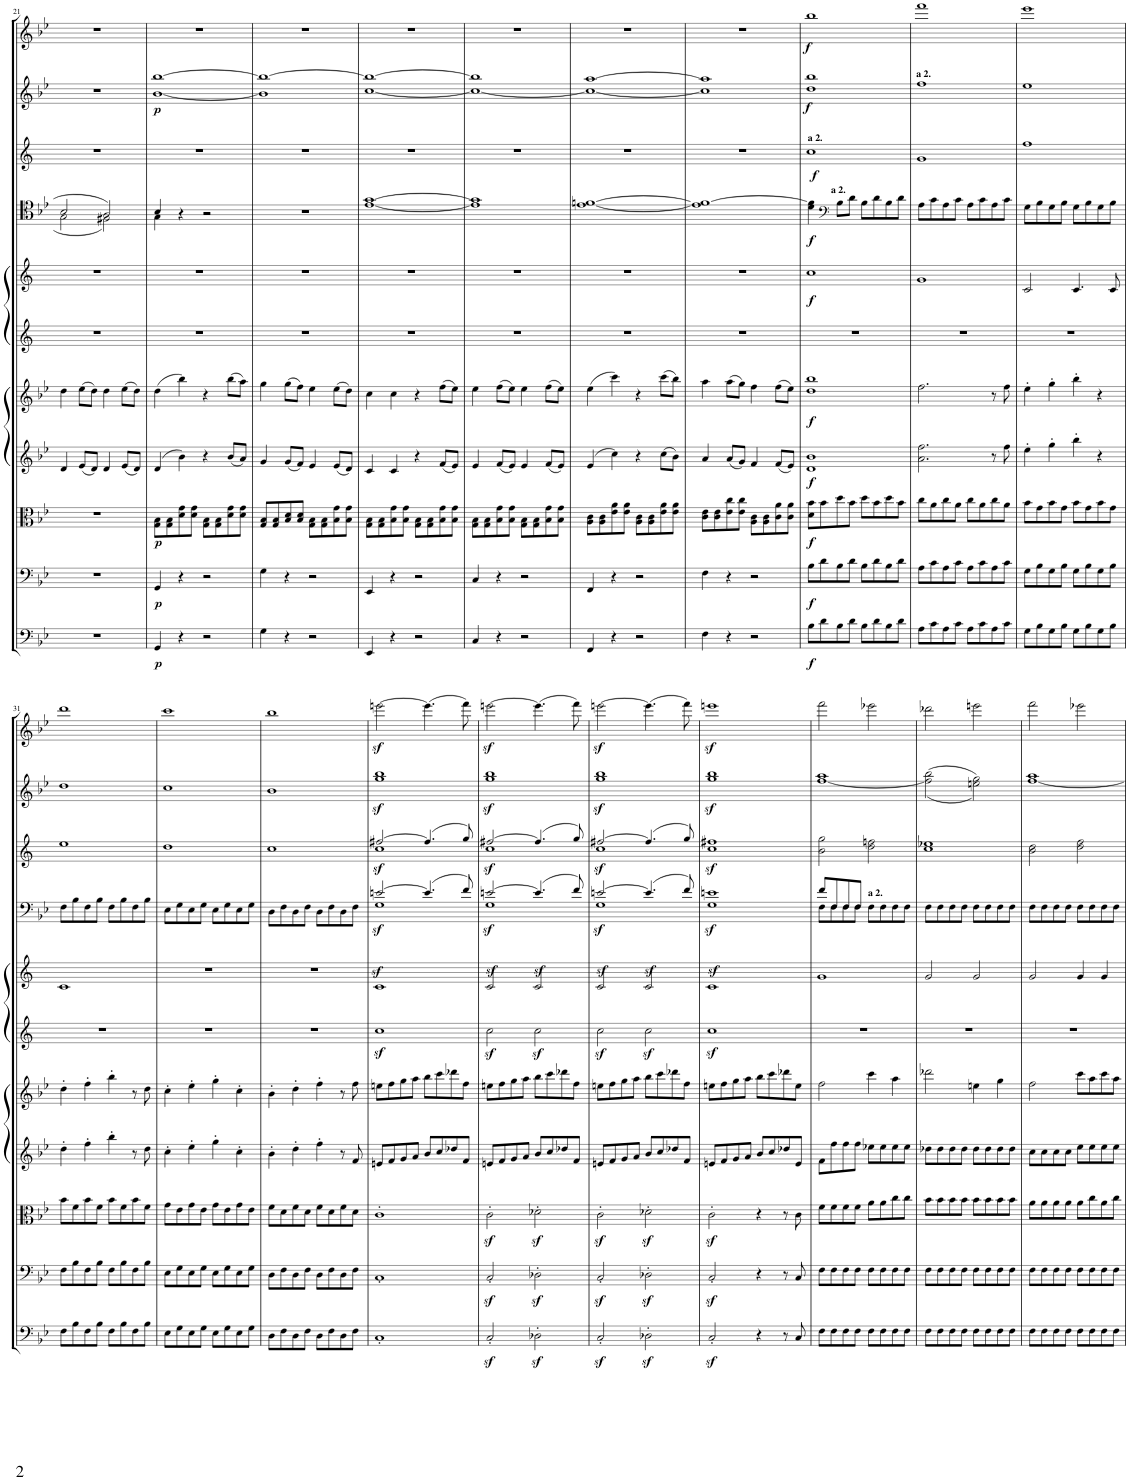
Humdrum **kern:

**kern	**dynam	**kern	**dynam	**kern	**dynam	**kern	**dynam	**kern	**dynam	**kern	**kern	**dynam	**kern	**dynam	**kern	**dynam	**kern	**dynam	**kern	**dynam
*part11	*part11	*part10	*part10	*part9	*part9	*part8	*part8	*part7	*part7	*part6	*part5	*part5	*part4	*part4	*part3	*part3	*part2	*part2	*part1	*part1
*staff11	*staff11	*staff10	*staff10	*staff9	*staff9	*staff8	*staff8	*staff7	*staff7	*staff6	*staff5	*staff5	*staff4	*staff4	*staff3	*staff3	*staff2	*staff2	*staff1	*staff1
*I"Contrabasso.	*	*I"Violoncello.	*	*I"Viola.	*	*I"Violino II.	*	*I"Violino I.	*	*I"Corno in G.	*I"Corno in B.	*	*I"Fagotti.	*	*I"Clarinetti in B.	*	*I"Oboi.	*	*I"Flauto.	*
*	*	*	*	*	*	*	*	*	*	*	*	*	*	*	*I'Cl	*	*I'Ob	*	*I'Fl	*
!!LO:PB:g=z
*clefF4	*	*clefF4	*	*clefC3	*	*clefG2	*	*clefG2	*	*clefG2	*clefG2	*	*clefC4	*	*clefG2	*	*clefG2	*	*clefG2	*
*Trd7c12	*	*	*	*	*	*	*	*	*	*Trd3c5	*Trd4c7	*	*	*	*Trd1c2	*	*	*	*	*
*k[b-e-]	*	*k[b-e-]	*	*k[b-e-]	*	*k[b-e-]	*	*k[b-e-]	*	*k[b-e-a-]	*k[]	*	*k[b-e-]	*	*k[]	*	*k[b-e-]	*	*k[b-e-]	*
*M2/2	*	*M2/2	*	*M2/2	*	*M2/2	*	*M2/2	*	*M2/2	*M2/2	*	*M2/2	*	*M2/2	*	*M2/2	*	*M2/2	*
*met(c|)	*	*met(c|)	*	*met(c|)	*	*met(c|)	*	*met(c|)	*	*met(c|)	*met(c|)	*	*met(c|)	*	*met(c|)	*	*met(c|)	*	*met(c|)	*
=21	=21	=21	=21	=21	=21	=21	=21	=21	=21	=21	=21	=21	=21	=21	=21	=21	=21	=21	=21	=21
*	*	*	*	*	*	*	*	*	*	*	*	*	*^	*	*	*	*	*	*	*
1r	.	1r	.	1r	.	4d'~/	.	4dd'~\	.	1r	1r	.	2B-/	2G\	.	1r	.	1r	.	1r	.
.	.	.	.	.	.	(8e-/L	.	(8ee-\L	.	.	.	.	.	.	.	.	.	.	.	.	.
.	.	.	.	.	.	8d/J)	.	8dd\J)	.	.	.	.	.	.	.	.	.	.	.	.	.
.	.	.	.	.	.	4d'~/	.	4dd'~\	.	.	.	.	2A/	2F#X\	.	.	.	.	.	.	.
.	.	.	.	.	.	(8e-/L	.	(8ee-\L	.	.	.	.	.	.	.	.	.	.	.	.	.
.	.	.	.	.	.	8d/J)	.	8dd\J)	.	.	.	.	.	.	.	.	.	.	.	.	.
=22	=22	=22	=22	=22	=22	=22	=22	=22	=22	=22	=22	=22	=22	=22	=22	=22	=22	=22	=22	=22	=22
!	!LO:DY:b	!	!LO:DY:b	!	!LO:DY:b	!	!	!	!	!	!	!	!	!	!	!	!	!	!LO:DY:b	!	!
4GG/	p	4GG/	p	8G\' 8B-\'L	p	(4d/	.	(4dd\	.	1r	1r	.	4B-/	4G\	.	1r	.	[1b- [1bb-	p	1r	.
.	.	.	.	8G\' 8B-\'	.	.	.	.	.	.	.	.	.	.	.	.	.	.	.	.	.
4r	.	4r	.	8d\' 8g\'	.	4b-\)	.	4bb-\)	.	.	.	.	4r	2.ryy	.	.	.	.	.	.	.
.	.	.	.	8d\' 8g\'J	.	.	.	.	.	.	.	.	.	.	.	.	.	.	.	.	.
2r	.	2r	.	8G\' 8B-\'L	.	4r	.	4r	.	.	.	.	2r	.	.	.	.	.	.	.	.
.	.	.	.	8G\' 8B-\'	.	.	.	.	.	.	.	.	.	.	.	.	.	.	.	.	.
.	.	.	.	8d\' 8g\'	.	(8b-/L	.	(8bb-\L	.	.	.	.	.	.	.	.	.	.	.	.	.
.	.	.	.	8d\' 8g\'J	.	8a/J)	.	8aa\J)	.	.	.	.	.	.	.	.	.	.	.	.	.
*	*	*	*	*	*	*	*	*	*	*	*	*	*v	*v	*	*	*	*	*	*	*
=23	=23	=23	=23	=23	=23	=23	=23	=23	=23	=23	=23	=23	=23	=23	=23	=23	=23	=23	=23	=23
4G\	.	4G\	.	8G/' 8B-/'L	.	4g'~/	.	4gg'~\	.	1r	1r	.	1r	.	1r	.	1b-] 1bb-_	.	1r	.
.	.	.	.	8G/' 8B-/'	.	.	.	.	.	.	.	.	.	.	.	.	.	.	.	.
4r	.	4r	.	8B-/' 8d/'	.	(8g/L	.	(8gg\L	.	.	.	.	.	.	.	.	.	.	.	.
.	.	.	.	8B-/' 8d/'J	.	8f/J)	.	8ff\J)	.	.	.	.	.	.	.	.	.	.	.	.
2r	.	2r	.	8G\' 8B-\'L	.	4e-'~/	.	4ee-'~\	.	.	.	.	.	.	.	.	.	.	.	.
.	.	.	.	8G\' 8B-\'	.	.	.	.	.	.	.	.	.	.	.	.	.	.	.	.
.	.	.	.	8B-\' 8g\'	.	(8e-/L	.	(8ee-\L	.	.	.	.	.	.	.	.	.	.	.	.
.	.	.	.	8B-\' 8g\'J	.	8d/J)	.	8dd\J)	.	.	.	.	.	.	.	.	.	.	.	.
=24	=24	=24	=24	=24	=24	=24	=24	=24	=24	=24	=24	=24	=24	=24	=24	=24	=24	=24	=24	=24
4EE-/	.	4EE-/	.	8G\' 8B-\'L	.	4c'~/	.	4cc'~\	.	1r	1r	.	[1e- [1g	.	1r	.	[1cc 1bb-_	.	1r	.
.	.	.	.	8G\' 8B-\'	.	.	.	.	.	.	.	.	.	.	.	.	.	.	.	.
4r	.	4r	.	8B-\' 8g\'	.	4c/	.	4cc\	.	.	.	.	.	.	.	.	.	.	.	.
.	.	.	.	8B-\' 8g\'J	.	.	.	.	.	.	.	.	.	.	.	.	.	.	.	.
2r	.	2r	.	8G\' 8B-\'L	.	4r	.	4r	.	.	.	.	.	.	.	.	.	.	.	.
.	.	.	.	8G\' 8B-\'	.	.	.	.	.	.	.	.	.	.	.	.	.	.	.	.
.	.	.	.	8B-\' 8g\'	.	(8f/L	.	(8ff\L	.	.	.	.	.	.	.	.	.	.	.	.
.	.	.	.	8B-\' 8g\'J	.	8e-/J)	.	8ee-\J)	.	.	.	.	.	.	.	.	.	.	.	.
=25	=25	=25	=25	=25	=25	=25	=25	=25	=25	=25	=25	=25	=25	=25	=25	=25	=25	=25	=25	=25
4C/	.	4C/	.	8G\' 8B-\'L	.	4e-'~/	.	4ee-'~\	.	1r	1r	.	1e-] 1g]	.	1r	.	1cc_ 1bb-]	.	1r	.
.	.	.	.	8G\' 8B-\'	.	.	.	.	.	.	.	.	.	.	.	.	.	.	.	.
4r	.	4r	.	8B-\' 8g\'	.	(8f/L	.	(8ff\L	.	.	.	.	.	.	.	.	.	.	.	.
.	.	.	.	8B-\' 8g\'J	.	8e-/J)	.	8ee-\J)	.	.	.	.	.	.	.	.	.	.	.	.
2r	.	2r	.	8G\' 8B-\'L	.	4e-'~/	.	4ee-'~\	.	.	.	.	.	.	.	.	.	.	.	.
.	.	.	.	8G\' 8B-\'	.	.	.	.	.	.	.	.	.	.	.	.	.	.	.	.
.	.	.	.	8B-\' 8g\'	.	(8f/L	.	(8ff\L	.	.	.	.	.	.	.	.	.	.	.	.
.	.	.	.	8B-\' 8g\'J	.	8e-/J)	.	8ee-\J)	.	.	.	.	.	.	.	.	.	.	.	.
=26	=26	=26	=26	=26	=26	=26	=26	=26	=26	=26	=26	=26	=26	=26	=26	=26	=26	=26	=26	=26
4FF/	.	4FF/	.	8A\' 8c\'L	.	(4e-/	.	(4ee-\	.	1r	1r	.	[1e- [1fn	.	1r	.	1cc_ [1aa	.	1r	.
.	.	.	.	8A\' 8c\'	.	.	.	.	.	.	.	.	.	.	.	.	.	.	.	.
4r	.	4r	.	8e-\' 8a\'	.	4cc\)	.	4ccc\)	.	.	.	.	.	.	.	.	.	.	.	.
.	.	.	.	8e-\' 8a\'J	.	.	.	.	.	.	.	.	.	.	.	.	.	.	.	.
2r	.	2r	.	8A\' 8c\'L	.	4r	.	4r	.	.	.	.	.	.	.	.	.	.	.	.
.	.	.	.	8A\' 8c\'	.	.	.	.	.	.	.	.	.	.	.	.	.	.	.	.
.	.	.	.	8e-\' 8a\'	.	(8cc\L	.	(8ccc\L	.	.	.	.	.	.	.	.	.	.	.	.
.	.	.	.	8e-\' 8a\'J	.	8b-\J)	.	8bb-\J)	.	.	.	.	.	.	.	.	.	.	.	.
=27	=27	=27	=27	=27	=27	=27	=27	=27	=27	=27	=27	=27	=27	=27	=27	=27	=27	=27	=27	=27
4F\	.	4F\	.	8c\' 8e-\'L	.	4a'~/	.	4aa'~\	.	1r	1r	.	1e-] 1f_	.	1r	.	1cc] 1aa]	.	1r	.
.	.	.	.	8c\' 8e-\'	.	.	.	.	.	.	.	.	.	.	.	.	.	.	.	.
4r	.	4r	.	8e-\' 8cc\'	.	(8a/L	.	(8aa\L	.	.	.	.	.	.	.	.	.	.	.	.
.	.	.	.	8e-\' 8cc\'J	.	8g/J)	.	8gg\J)	.	.	.	.	.	.	.	.	.	.	.	.
2r	.	2r	.	8A\' 8c\'L	.	4f'~/	.	4ff'~\	.	.	.	.	.	.	.	.	.	.	.	.
.	.	.	.	8A\' 8c\'	.	.	.	.	.	.	.	.	.	.	.	.	.	.	.	.
.	.	.	.	8c\' 8a\'	.	(8f/L	.	(8ff\L	.	.	.	.	.	.	.	.	.	.	.	.
.	.	.	.	8c\' 8a\'J	.	8e-/J)	.	8ee-\J)	.	.	.	.	.	.	.	.	.	.	.	.
=28	=28	=28	=28	=28	=28	=28	=28	=28	=28	=28	=28	=28	=28	=28	=28	=28	=28	=28	=28	=28
!	!	!	!	!	!	!	!	!	!	!	!	!	!	!	!LO:TX:a:B:t=a 2.	!	!	!	!	!
!	!LO:DY:b	!	!LO:DY:b	!	!LO:DY:b	!	!LO:DY:b	!	!LO:DY:b	!	!	!LO:DY:b	!	!LO:DY:b	!	!LO:DY:b	!	!LO:DY:b	!	!LO:DY:b
8B-'\L	f	8B-'\L	f	8d\' 8b-\'L	f	1d 1b-	f	1dd 1bb-	f	1r	1cc	f	4d\ 4f\]	f	1cc	f	1dd 1bb-	f	1bb-	f
8d'\	.	8d'\	.	8b-'\	.	.	.	.	.	.	.	.	.	.	.	.	.	.	.	.
*	*	*	*	*	*	*	*	*	*	*	*	*	*clefF4	*	*	*	*	*	*	*
!	!	!	!	!	!	!	!	!	!	!	!	!	!LO:TX:a:B:t=a 2.	!	!	!	!	!	!	!
8B-'\	.	8B-'\	.	8dd'\	.	.	.	.	.	.	.	.	8B-'\L	.	.	.	.	.	.	.
8d'\J	.	8d'\J	.	8b-'\J	.	.	.	.	.	.	.	.	8d'\J	.	.	.	.	.	.	.
8B-'\L	.	8B-'\L	.	8dd'\L	.	.	.	.	.	.	.	.	8B-'\L	.	.	.	.	.	.	.
8d'\	.	8d'\	.	8b-'\	.	.	.	.	.	.	.	.	8d'\	.	.	.	.	.	.	.
8B-'\	.	8B-'\	.	8dd'\	.	.	.	.	.	.	.	.	8B-'\	.	.	.	.	.	.	.
8d'\J	.	8d'\J	.	8b-'\J	.	.	.	.	.	.	.	.	8d'\J	.	.	.	.	.	.	.
=29	=29	=29	=29	=29	=29	=29	=29	=29	=29	=29	=29	=29	=29	=29	=29	=29	=29	=29	=29	=29
!	!	!	!	!	!	!	!	!	!	!	!	!	!	!	!	!	!LO:TX:a:B:t=a 2.	!	!	!
8A'\L	.	8A'\L	.	8cc'\L	.	2.a\ 2.ff\	.	2.ff\	.	1r	1g	.	8A'\L	.	1g	.	1ff	.	1fff	.
8c'\	.	8c'\	.	8a'\	.	.	.	.	.	.	.	.	8c'\	.	.	.	.	.	.	.
8A'\	.	8A'\	.	8cc'\	.	.	.	.	.	.	.	.	8A'\	.	.	.	.	.	.	.
8c'\J	.	8c'\J	.	8a'\J	.	.	.	.	.	.	.	.	8c'\J	.	.	.	.	.	.	.
8A'\L	.	8A'\L	.	8cc'\L	.	.	.	.	.	.	.	.	8A'\L	.	.	.	.	.	.	.
8c'\	.	8c'\	.	8a'\	.	.	.	.	.	.	.	.	8c'\	.	.	.	.	.	.	.
8A'\	.	8A'\	.	8cc'\	.	8r	.	8r	.	.	.	.	8A'\	.	.	.	.	.	.	.
8c'\J	.	8c'\J	.	8a'\J	.	8ff\	.	8ff\	.	.	.	.	8c'\J	.	.	.	.	.	.	.
=30	=30	=30	=30	=30	=30	=30	=30	=30	=30	=30	=30	=30	=30	=30	=30	=30	=30	=30	=30	=30
8G'\L	.	8G'\L	.	8b-'\L	.	4ee-'\	.	4ee-'\	.	1r	2c/	.	8G'\L	.	1ff	.	1ee-	.	1eee-	.
8B-'\	.	8B-'\	.	8g'\	.	.	.	.	.	.	.	.	8B-'\	.	.	.	.	.	.	.
8G'\	.	8G'\	.	8b-'\	.	4gg'\	.	4gg'\	.	.	.	.	8G'\	.	.	.	.	.	.	.
8B-'\J	.	8B-'\J	.	8g'\J	.	.	.	.	.	.	.	.	8B-'\J	.	.	.	.	.	.	.
8G'\L	.	8G'\L	.	8b-'\L	.	4bb-'\	.	4bb-'\	.	.	4.c/	.	8G'\L	.	.	.	.	.	.	.
8B-'\	.	8B-'\	.	8g'\	.	.	.	.	.	.	.	.	8B-'\	.	.	.	.	.	.	.
8G'\	.	8G'\	.	8b-'\	.	4r	.	4r	.	.	.	.	8G'\	.	.	.	.	.	.	.
8B-'\J	.	8B-'\J	.	8g'\J	.	.	.	.	.	.	8c/	.	8B-'\J	.	.	.	.	.	.	.
!!LO:LB:g=z
=31	=31	=31	=31	=31	=31	=31	=31	=31	=31	=31	=31	=31	=31	=31	=31	=31	=31	=31	=31	=31
8F'\L	.	8F'\L	.	8b-'\L	.	4dd'\	.	4dd'\	.	1r	1c	.	8F'\L	.	1ee	.	1dd	.	1ddd	.
8B-'\	.	8B-'\	.	8f'\	.	.	.	.	.	.	.	.	8B-'\	.	.	.	.	.	.	.
8F'\	.	8F'\	.	8b-'\	.	4ff'\	.	4ff'\	.	.	.	.	8F'\	.	.	.	.	.	.	.
8B-'\J	.	8B-'\J	.	8f'\J	.	.	.	.	.	.	.	.	8B-'\J	.	.	.	.	.	.	.
8F'\L	.	8F'\L	.	8b-'\L	.	4bb-'\	.	4bb-'\	.	.	.	.	8F'\L	.	.	.	.	.	.	.
8B-'\	.	8B-'\	.	8f'\	.	.	.	.	.	.	.	.	8B-'\	.	.	.	.	.	.	.
8F'\	.	8F'\	.	8b-'\	.	8r	.	8r	.	.	.	.	8F'\	.	.	.	.	.	.	.
8B-'\J	.	8B-'\J	.	8f'\J	.	8dd\	.	8dd\	.	.	.	.	8B-'\J	.	.	.	.	.	.	.
=32	=32	=32	=32	=32	=32	=32	=32	=32	=32	=32	=32	=32	=32	=32	=32	=32	=32	=32	=32	=32
8E-'\L	.	8E-'\L	.	8g'\L	.	4cc'\	.	4cc'\	.	1r	1r	.	8E-'\L	.	1dd	.	1cc	.	1ccc	.
8G'\	.	8G'\	.	8e-'\	.	.	.	.	.	.	.	.	8G'\	.	.	.	.	.	.	.
8E-'\	.	8E-'\	.	8g'\	.	4ee-'\	.	4ee-'\	.	.	.	.	8E-'\	.	.	.	.	.	.	.
8G'\J	.	8G'\J	.	8e-'\J	.	.	.	.	.	.	.	.	8G'\J	.	.	.	.	.	.	.
8E-'\L	.	8E-'\L	.	8g'\L	.	4gg'\	.	4gg'\	.	.	.	.	8E-'\L	.	.	.	.	.	.	.
8G'\	.	8G'\	.	8e-'\	.	.	.	.	.	.	.	.	8G'\	.	.	.	.	.	.	.
8E-'\	.	8E-'\	.	8g'\	.	4cc'\	.	4cc'\	.	.	.	.	8E-'\	.	.	.	.	.	.	.
8G'\J	.	8G'\J	.	8e-'\J	.	.	.	.	.	.	.	.	8G'\J	.	.	.	.	.	.	.
=33	=33	=33	=33	=33	=33	=33	=33	=33	=33	=33	=33	=33	=33	=33	=33	=33	=33	=33	=33	=33
8D'\L	.	8D'\L	.	8f'\L	.	4b-'\	.	4b-'\	.	1r	1r	.	8D'\L	.	1cc	.	1b-	.	1bb-	.
8F'\	.	8F'\	.	8d'\	.	.	.	.	.	.	.	.	8F'\	.	.	.	.	.	.	.
8D'\	.	8D'\	.	8f'\	.	4dd'\	.	4dd'\	.	.	.	.	8D'\	.	.	.	.	.	.	.
8F'\J	.	8F'\J	.	8d'\J	.	.	.	.	.	.	.	.	8F'\J	.	.	.	.	.	.	.
8D'\L	.	8D'\L	.	8f'\L	.	4ff'\	.	4ff'\	.	.	.	.	8D'\L	.	.	.	.	.	.	.
8F'\	.	8F'\	.	8d'\	.	.	.	.	.	.	.	.	8F'\	.	.	.	.	.	.	.
8D'\	.	8D'\	.	8f'\	.	8r	.	8r	.	.	.	.	8D'\	.	.	.	.	.	.	.
8F'\J	.	8F'\J	.	8d'\J	.	8f/	.	8ff\	.	.	.	.	8F'\J	.	.	.	.	.	.	.
=34	=34	=34	=34	=34	=34	=34	=34	=34	=34	=34	=34	=34	=34	=34	=34	=34	=34	=34	=34	=34
*	*	*	*	*	*	*	*	*	*	*	*	*	*^	*	*^	*	*	*	*	*
!	!	!	!	!	!	!	!	!	!	!	!	!	!	!	!LO:DY:b	!	!	!LO:DY:b	!	!	!	!
1C'	.	1C'	.	1c'	.	8en'~/L	.	8een'~\L	.	1ccz<'~	1cz>'~	.	[2en/	1G	sf	[2ff#X/	1cc	sf	1ggz< 1bb-z<	.	[2eeenz<\	.
.	.	.	.	.	.	8f'~/	.	8ff'~\	.	.	.	.	.	.	.	.	.	.	.	.	.	.
.	.	.	.	.	.	8g'~/	.	8gg'~\	.	.	.	.	.	.	.	.	.	.	.	.	.	.
.	.	.	.	.	.	8a'~/J	.	8aa'~\J	.	.	.	.	.	.	.	.	.	.	.	.	.	.
.	.	.	.	.	.	8b-'~/L	.	8bb-'~\L	.	.	.	.	(4.e/]	.	.	(4.ff#/]	.	.	.	.	(4.eee\]	.
.	.	.	.	.	.	8cc'~/	.	8ccc'~\	.	.	.	.	.	.	.	.	.	.	.	.	.	.
.	.	.	.	.	.	8dd-X'~/	.	8ddd-X'~\	.	.	.	.	.	.	.	.	.	.	.	.	.	.
.	.	.	.	.	.	8f'~/J	.	8ff'~\J	.	.	.	.	8f/)	.	.	8gg/)	.	.	.	.	8fff\)	.
=35	=35	=35	=35	=35	=35	=35	=35	=35	=35	=35	=35	=35	=35	=35	=35	=35	=35	=35	=35	=35	=35	=35
!	!	!	!	!	!	!	!	!	!	!	!	!	!	!	!LO:DY:b	!	!	!LO:DY:b	!	!	!	!
2Cz<'/	.	2Cz<'/	.	2cz<'\	.	8en'~/L	.	8een'~\L	.	2ccz<'~\	2cz>'~/	.	[2en/	1G	sf	[2ff#X/	1cc	sf	1ggz< 1bb-z<	.	[2eeenz<\	.
.	.	.	.	.	.	8f'~/	.	8ff'~\	.	.	.	.	.	.	.	.	.	.	.	.	.	.
.	.	.	.	.	.	8g'~/	.	8gg'~\	.	.	.	.	.	.	.	.	.	.	.	.	.	.
.	.	.	.	.	.	8a'~/J	.	8aa'~\J	.	.	.	.	.	.	.	.	.	.	.	.	.	.
2D-Xz<'\	.	2D-Xz<'\	.	2d-Xz<'\	.	8b-'~/L	.	8bb-'~\L	.	2ccz<'~\	2cz>'~/	.	(4.e/]	.	.	(4.ff#/]	.	.	.	.	(4.eee\]	.
.	.	.	.	.	.	8cc'~/	.	8ccc'~\	.	.	.	.	.	.	.	.	.	.	.	.	.	.
.	.	.	.	.	.	8dd-X'~/	.	8ddd-X'~\	.	.	.	.	.	.	.	.	.	.	.	.	.	.
.	.	.	.	.	.	8f'~/J	.	8ff'~\J	.	.	.	.	8f/)	.	.	8gg/)	.	.	.	.	8fff\)	.
=36	=36	=36	=36	=36	=36	=36	=36	=36	=36	=36	=36	=36	=36	=36	=36	=36	=36	=36	=36	=36	=36	=36
!	!	!	!	!	!	!	!	!	!	!	!	!	!	!	!LO:DY:b	!	!	!LO:DY:b	!	!	!	!
2Cz<'/	.	2Cz<'/	.	2cz<'\	.	8en'~/L	.	8een'~\L	.	2ccz<'~\	2cz>'~/	.	[2en/	1G	sf	[2ff#X/	1cc	sf	1ggz< 1bb-z<	.	[2eeenz<\	.
.	.	.	.	.	.	8f'~/	.	8ff'~\	.	.	.	.	.	.	.	.	.	.	.	.	.	.
.	.	.	.	.	.	8g'~/	.	8gg'~\	.	.	.	.	.	.	.	.	.	.	.	.	.	.
.	.	.	.	.	.	8a'~/J	.	8aa'~\J	.	.	.	.	.	.	.	.	.	.	.	.	.	.
2D-Xz<'\	.	2D-Xz<'\	.	2d-Xz<'\	.	8b-'~/L	.	8bb-'~\L	.	2ccz<'~\	2cz>'~/	.	(4.e/]	.	.	(4.ff#/]	.	.	.	.	(4.eee\]	.
.	.	.	.	.	.	8cc'~/	.	8ccc'~\	.	.	.	.	.	.	.	.	.	.	.	.	.	.
.	.	.	.	.	.	8dd-X'~/	.	8ddd-X'~\	.	.	.	.	.	.	.	.	.	.	.	.	.	.
.	.	.	.	.	.	8f'~/J	.	8ff'~\J	.	.	.	.	8f/)	.	.	8gg/)	.	.	.	.	8fff\)	.
*	*	*	*	*	*	*	*	*	*	*	*	*	*v	*v	*	*	*	*	*	*	*	*
*	*	*	*	*	*	*	*	*	*	*	*	*	*	*	*v	*v	*	*	*	*	*
=37	=37	=37	=37	=37	=37	=37	=37	=37	=37	=37	=37	=37	=37	=37	=37	=37	=37	=37	=37	=37
2Cz<'/	.	2Cz<'/	.	2cz<'\	.	8en'~/L	.	8een'~\L	.	1ccz<'~	1cz>'~	.	1Gz< 1enz<	.	1ccz< 1ff#Xz<	.	1ggz< 1bb-z<	.	1eeenz<	.
.	.	.	.	.	.	8f'~/	.	8ff'~\	.	.	.	.	.	.	.	.	.	.	.	.
.	.	.	.	.	.	8g'~/	.	8gg'~\	.	.	.	.	.	.	.	.	.	.	.	.
.	.	.	.	.	.	8a'~/J	.	8aa'~\J	.	.	.	.	.	.	.	.	.	.	.	.
4r	.	4r	.	4r	.	8b-'~/L	.	8bb-'~\L	.	.	.	.	.	.	.	.	.	.	.	.
.	.	.	.	.	.	8cc'~/	.	8ccc'~\	.	.	.	.	.	.	.	.	.	.	.	.
8r	.	8r	.	8r	.	8dd-X'~/	.	8ddd-X'~\	.	.	.	.	.	.	.	.	.	.	.	.
8C/	.	8C/	.	8c\	.	8e'~/J	.	8ee'~\J	.	.	.	.	.	.	.	.	.	.	.	.
=38	=38	=38	=38	=38	=38	=38	=38	=38	=38	=38	=38	=38	=38	=38	=38	=38	=38	=38	=38	=38
*	*	*	*	*	*	*	*	*	*	*	*	*	*^	*	*	*	*	*	*	*
8F'\L	.	8F'\L	.	8f'\L	.	8f'\L	.	2ff\	.	1r	1g'~	.	8f'/L	8F'\L	.	2b\ 2gg\	.	[1ff 1aa	.	2fff\	.
8F'\	.	8F'\	.	8f'\	.	8ff'\	.	.	.	.	.	.	8F'/	8F'\	.	.	.	.	.	.	.
8F'\	.	8F'\	.	8f'\	.	8ff'\	.	.	.	.	.	.	8F'/	8F'\	.	.	.	.	.	.	.
8F'\J	.	8F'\J	.	8f'\J	.	8ff'\J	.	.	.	.	.	.	8F'/J	8F'\J	.	.	.	.	.	.	.
!	!	!	!	!	!	!	!	!	!	!	!	!	!LO:TX:a:B:t=a 2.	!	!	!	!	!	!	!	!
8F'\L	.	8F'\L	.	8a'\L	.	8ee-X'\L	.	4ccc'\	.	.	.	.	8F'>\L	2ryy	.	2dd\ 2ffn\	.	.	.	2eee-X\	.
8F'\	.	8F'\	.	8a'\	.	8ee-'\	.	.	.	.	.	.	8F'>\	.	.	.	.	.	.	.	.
8F'\	.	8F'\	.	8cc'\	.	8ee-'\	.	4aa'\	.	.	.	.	8F'>\	.	.	.	.	.	.	.	.
8F'\J	.	8F'\J	.	8cc'\J	.	8ee-'\J	.	.	.	.	.	.	8F'>\J	.	.	.	.	.	.	.	.
*	*	*	*	*	*	*	*	*	*	*	*	*	*v	*v	*	*	*	*	*	*	*
=39	=39	=39	=39	=39	=39	=39	=39	=39	=39	=39	=39	=39	=39	=39	=39	=39	=39	=39	=39	=39
8F'\L	.	8F'\L	.	8b-'\L	.	8dd-X'\L	.	2ddd-X\	.	1r	2g'~/	.	8F'\L	.	1cc 1ee-X	.	(<(2ff\] 2bb-\	.	2ddd-X\	.
8F'\	.	8F'\	.	8b-'\	.	8dd-'\	.	.	.	.	.	.	8F'\	.	.	.	.	.	.	.
8F'\	.	8F'\	.	8b-'\	.	8dd-'\	.	.	.	.	.	.	8F'\	.	.	.	.	.	.	.
8F'\J	.	8F'\J	.	8b-'\J	.	8dd-'\J	.	.	.	.	.	.	8F'\J	.	.	.	.	.	.	.
8F'\L	.	8F'\L	.	8b-'\L	.	8dd-'\L	.	4een'\	.	.	2g'~/	.	8F'\L	.	.	.	2een\ 2gg\))	.	2eeen\	.
8F'\	.	8F'\	.	8b-'\	.	8dd-'\	.	.	.	.	.	.	8F'\	.	.	.	.	.	.	.
8F'\	.	8F'\	.	8b-'\	.	8dd-'\	.	4gg'\	.	.	.	.	8F'\	.	.	.	.	.	.	.
8F'\J	.	8F'\J	.	8b-'\J	.	8dd-'\J	.	.	.	.	.	.	8F'\J	.	.	.	.	.	.	.
=40	=40	=40	=40	=40	=40	=40	=40	=40	=40	=40	=40	=40	=40	=40	=40	=40	=40	=40	=40	=40
8F'\L	.	8F'\L	.	8a'\L	.	8cc'\L	.	2ff\	.	1r	2g'~/	.	8F'\L	.	2b\ 2dd\	.	[1ff 1aa	.	2fff\	.
8F'\	.	8F'\	.	8a'\	.	8cc'\	.	.	.	.	.	.	8F'\	.	.	.	.	.	.	.
8F'\	.	8F'\	.	8a'\	.	8cc'\	.	.	.	.	.	.	8F'\	.	.	.	.	.	.	.
8F'\J	.	8F'\J	.	8a'\J	.	8cc'\J	.	.	.	.	.	.	8F'\J	.	.	.	.	.	.	.
8F'\L	.	8F'\L	.	8a\L	.	8ee-'\L	.	8ccc\L	.	.	4g'/	.	8F'\L	.	2dd\ 2ff\	.	.	.	2eee-X\	.
8F'\	.	8F'\	.	8cc\	.	8ee-'\	.	8aa\	.	.	.	.	8F'\	.	.	.	.	.	.	.
8F'\	.	8F'\	.	8a\	.	8ee-'\	.	8ccc\	.	.	4g'/	.	8F'\	.	.	.	.	.	.	.
8F'\J	.	8F'\J	.	8cc\J	.	8ee-'\J	.	8aa\J	.	.	.	.	8F'\J	.	.	.	.	.	.	.
=	=	=	=	=	=	=	=	=	=	=	=	=	=	=	=	=	=	=	=	=
*-	*-	*-	*-	*-	*-	*-	*-	*-	*-	*-	*-	*-	*-	*-	*-	*-	*-	*-	*-	*-
